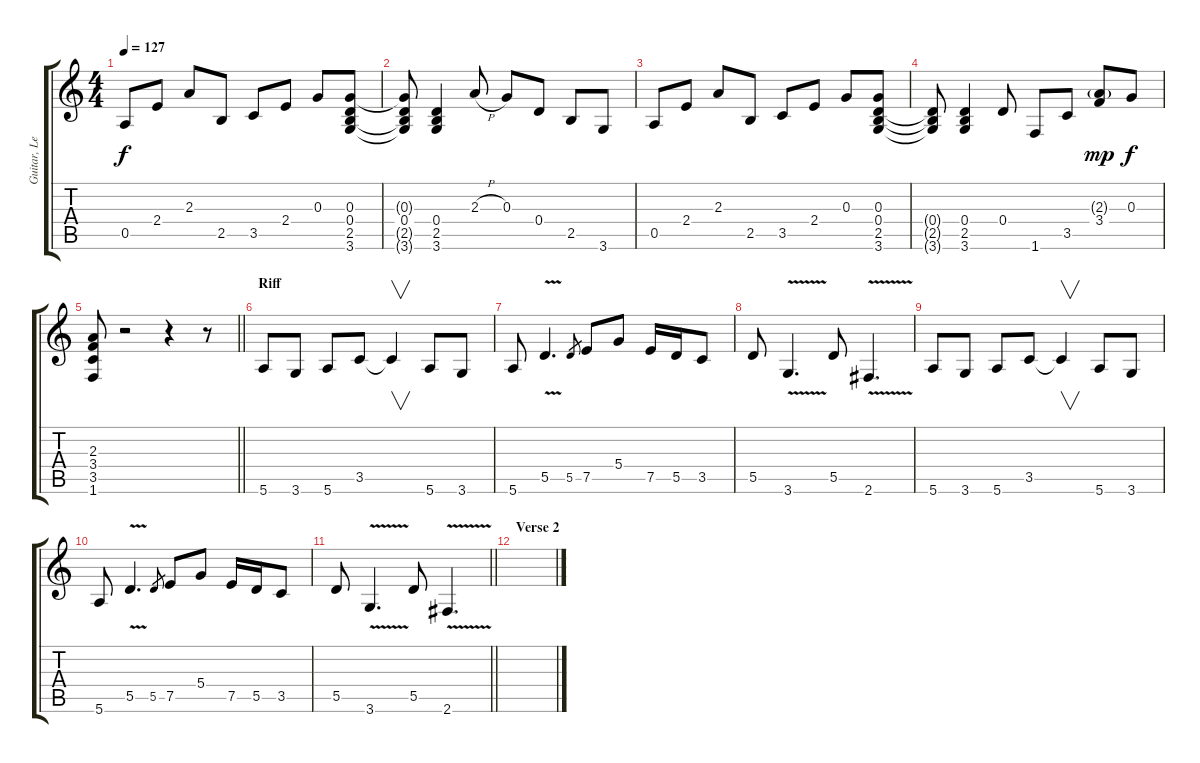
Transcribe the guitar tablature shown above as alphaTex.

\track ("Guitar, Lead" "Guitar, Le") {instrument overdrivenguitar}
\staff {score tabs}
\tuning (E4 B3 G3 D3 A2 E2) {hide}
\ts (4 4)
\tempo 127
\clef g2
\ks c
0.5.8{dy f} 2.4.8 2.3.8 2.5.8 3.5.8 2.4.8 0.3.8 (0.3 0.4 2.5 3.6).8 |
(0.3{t} 0.4 2.5{t} 3.6{t}).8 (0.4 2.5 3.6).4 2.3{h}.8 0.3.8 0.4.8 2.5.8 3.6.8 |
0.5.8 2.4.8 2.3.8 2.5.8 3.5.8 2.4.8 0.3.8 (0.3 0.4 2.5 3.6).8 |
(0.4{t} 2.5{t} 3.6{t}).8 (0.4 2.5 3.6).4 0.4.8 1.6.8 3.5.8 (2.3{g} 3.4).8{dy mp} 0.3.8{dy f} |
\barLineRight lightlight
(2.3 3.4 3.5 1.6).8 r.2 r.4 r.8 |
\section ("" "Riff")
5.6.8 3.6.8 5.6.8 3.5.8 3.5{t}.4{v} 5.6.8 3.6.8 |
5.6.8 5.5{v}.4{d} 5.5.8{gr} 7.5.8 5.4.8 7.5.16 5.5.16 3.5.8 |
5.5.8 3.6{v}.4{d} 5.5.8 2.6{v}.4{d} |
5.6.8 3.6.8 5.6.8 3.5.8 3.5{t}.4{v} 5.6.8 3.6.8 |
5.6.8 5.5{v}.4{d} 5.5.8{gr} 7.5.8 5.4.8 7.5.16 5.5.16 3.5.8 |
\barLineRight lightlight
5.5.8 3.6{v}.4{d} 5.5.8 2.6{v}.4{d} |
\section ("" "Verse 2")
